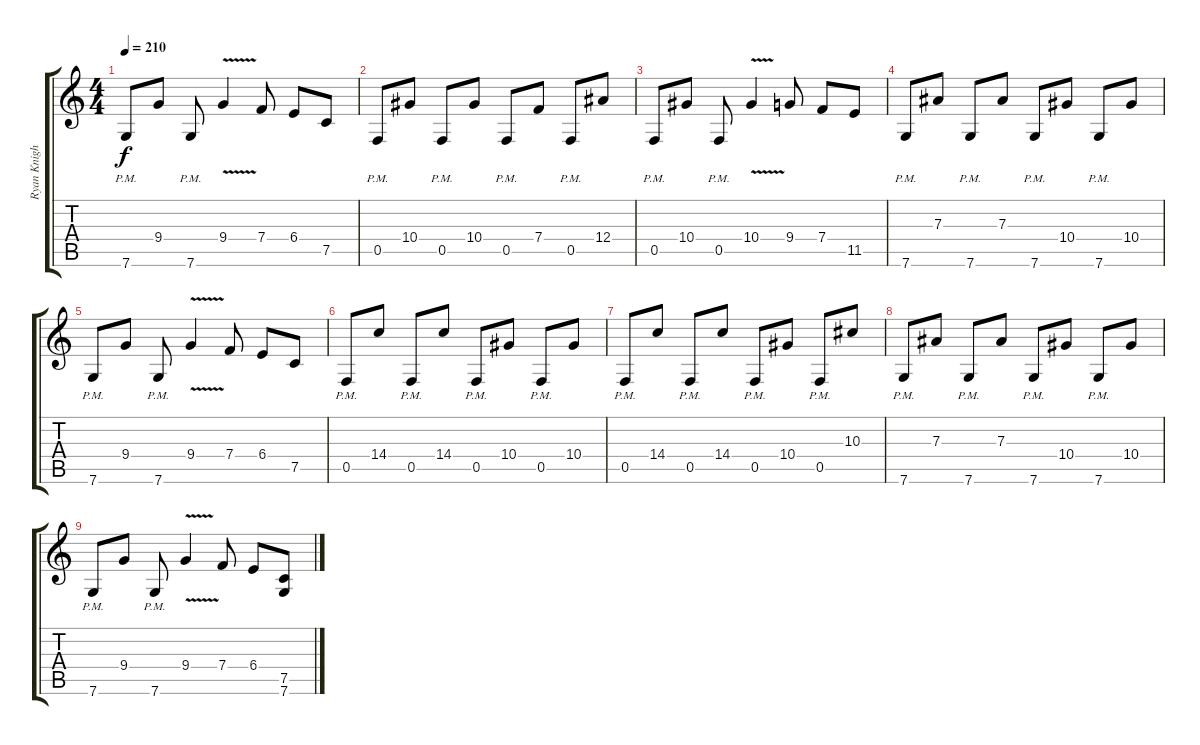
\track ("Ryan Knight Rhythm" "Ryan Knigh") {instrument overdrivenguitar}
\staff {score tabs}
\tuning (C4 G3 Eb3 Bb2 F2 C2) {hide}
\ts (4 4)
\tempo 210
\clef g2
\ks c
7.6{pm}.8{dy f} 9.4.8 7.6{pm}.8 9.4{v}.4 7.4.8 6.4.8 7.5.8 |
0.5{pm}.8 10.4.8 0.5{pm}.8 10.4.8 0.5{pm}.8 7.4.8 0.5{pm}.8 12.4.8 |
0.5{pm}.8 10.4.8 0.5{pm}.8 10.4{v}.4 9.4.8 7.4.8 11.5.8 |
7.6{pm}.8 7.3.8 7.6{pm}.8 7.3.8 7.6{pm}.8 10.4.8 7.6{pm}.8 10.4.8 |
7.6{pm}.8 9.4.8 7.6{pm}.8 9.4{v}.4 7.4.8 6.4.8 7.5.8 |
0.5{pm}.8 14.4.8 0.5{pm}.8 14.4.8 0.5{pm}.8 10.4.8 0.5{pm}.8 10.4.8 |
0.5{pm}.8 14.4.8 0.5{pm}.8 14.4.8 0.5{pm}.8 10.4.8 0.5{pm}.8 10.3.8 |
7.6{pm}.8 7.3.8 7.6{pm}.8 7.3.8 7.6{pm}.8 10.4.8 7.6{pm}.8 10.4.8 |
7.6{pm}.8 9.4.8 7.6{pm}.8 9.4{v}.4 7.4.8 6.4.8 (7.5 7.6).8
